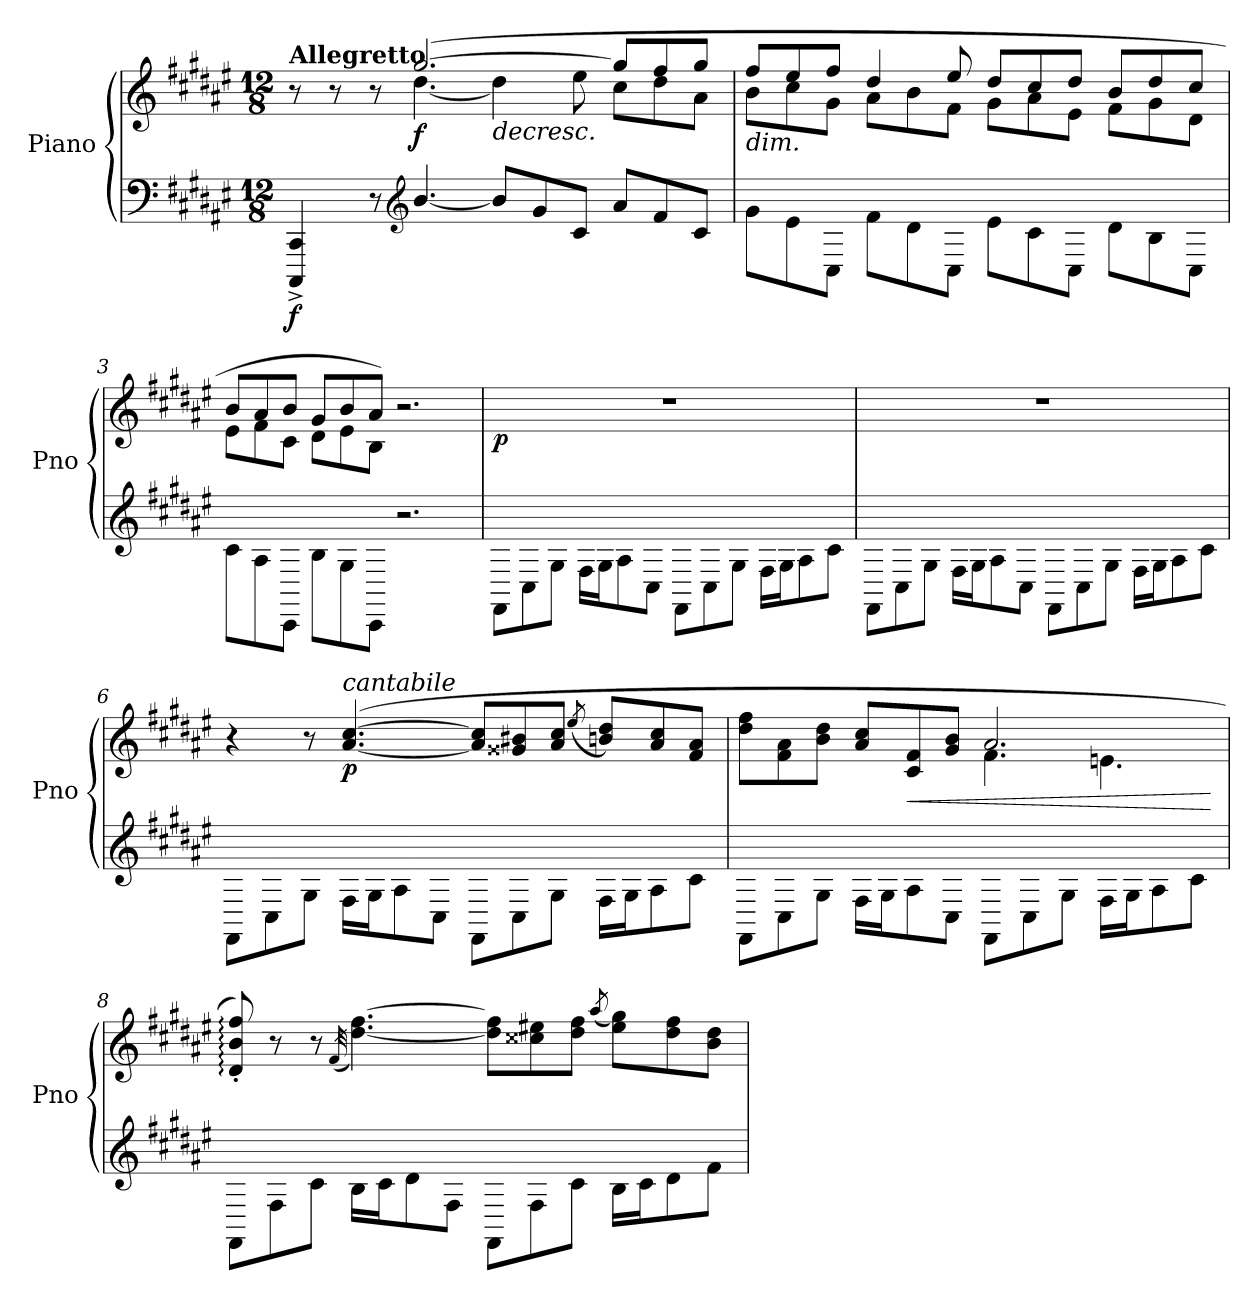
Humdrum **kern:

**kern	**kern	**dynam
*part1	*part1	*part1
*staff2	*staff1	*staff1/2
*I"Piano	*	*
*I'Pno	*	*
*clefF4	*clefG2	*
*k[f#c#g#d#a#e#]	*k[f#c#g#d#a#e#]	*
*M12/8	*M12/8	*
=1	=1	=1
*	*^	*
!	!LO:TX:a:B:t=Allegretto	!	!
!	!	!	!LO:DY:b=2
4CCC#/^ 4CC#/^	8r	4.ryy	f
.	8r	.	.
8r	8r	.	.
*clefG2	*	*	*
!	!	!	!LO:DY:b
[4.b/	(>[2.gg#/	[4.dd#\	f
!	!	!	!LO:HP:b
8b/L]	.	4dd#\]	>
8g#/	.	.	.
8c#/J	.	8ee#\	.
8a#/L	8gg#/L]	8cc#\L	.
8f#/	8ff#/	8dd#\	.
8c#/J	8gg#/J	8a#\J	.
=2	=2	=2	=2
!	!LO:TX:b:i:t=dim.	!	!
8g#\L	8ff#/L	8b\L	.
8e#\	8ee#/	8cc#\	.
8C#\J	8ff#/J	8g#\J	.
8f#\L	4dd#/	8a#\L	.
8d#\	.	8b\	.
8C#\J	8ee#/	8f#\J	.
8e#\L	8dd#/L	8g#\L	.
8c#\	8cc#/	8a#\	.
8C#\J	8dd#/J	8e#\J	.
8d#\L	8b/L	8f#\L	.
8B\	8dd#/	8g#\	.
8C#\J	8cc#/J	8d#\J	.
=3	=3	=3	=3
8c#\L	8b/L	8e#\L	.
8A#\	8a#/	8f#\	.
8CC#\J	8b/J	8c#\J	.
8B\L	8g#/L	8d#\L	.
8G#\	8b/	8e#\	.
8CC#\J	8a#/J)	8B\J	.
2.r	2.r	2.ryy	.
!!LO:LB:g=z
=4	=4	=4	=4
!	!	!	!LO:DY:b
*	*v	*v	*
8FF#\L	1.r	p
8C#\	.	.
8G#\J	.	.
16F#\LL	.	.
16G#\J	.	.
8A#\	.	.
8C#\J	.	.
8FF#\L	.	.
8C#\	.	.
8G#\J	.	.
16F#\LL	.	.
16G#\J	.	.
8A#\	.	.
8c#\J	.	.
=5	=5	=5
8FF#\L	1.r	.
8C#\	.	.
8G#\J	.	.
16F#\LL	.	.
16G#\J	.	.
8A#\	.	.
8C#\J	.	.
8FF#\L	.	.
8C#\	.	.
8G#\J	.	.
16F#\LL	.	.
16G#\J	.	.
8A#\	.	.
8c#\J	.	.
!!LO:LB:g=z
=6	=6	=6
8FF#\L	4r	.
8C#\	.	.
8G#\J	8r	.
!	!LO:TX:a:i:t=cantabile	!
!	!	!LO:DY:b
16F#\LL	(>[4.a#/ [4.cc#/	p
16G#\J	.	.
8A#\	.	.
8C#\J	.	.
8FF#\L	8a#/] 8cc#/]L	.
8C#\	8g##X/ 8b#X/	.
8G#\J	8a#/ 8cc#/J	.
.	(>8qee#/	.
16F#\LL	8bn/ 8dd#/L)	.
16G#\J	.	.
8A#\	8a#/ 8cc#/	.
8c#\J	8f#/ 8a#/J	]
=7	=7	=7
*	*^	*
8FF#\L	8dd#\ 8ff#\L	2.ryy	.
8C#\	8f#\ 8a#\	.	.
8G#\J	8b\ 8dd#\J	.	.
16F#\LL	8a#/ 8cc#/L	.	.
16G#\J	.	.	.
!	!	!	!LO:HP:b
8A#\	8c#/ 8f#/	.	<
8C#\J	8g#/ 8b/J	.	.
8FF#\L	2.a#/	4.f#\	.
8C#\	.	.	.
8G#\J	.	.	.
16F#\LL	.	4.en\	.
16G#\J	.	.	.
8A#\	.	.	.
8c#\J	.	.	.
*	*v	*v	*
.	.	[
!!LO:LB:g=z
=8	=8	=8
8FF#\L	8d#/:' 8b/:' 8ff#/:')	.
8F#\	8r	.
8c#\J	8r	.
.	(>32qf#/	.
16B\LL	[4.dd#\ [4.ff#\)	.
16c#\J	.	.
8d#\	.	.
8F#\J	.	.
8FF#\L	8dd#\] 8ff#\]L	.
8F#\	8cc##X\ 8ee#X\	.
8c#\J	8dd#\ 8ff#\J	.
.	(>8qaa#/	.
16B\LL	8ee#\ 8gg#\L)	.
16c#\J	.	.
8d#\	8dd#\ 8ff#\	.
8f#\J	8b\ 8dd#\J	.
=	=	=
*-	*-	*-
